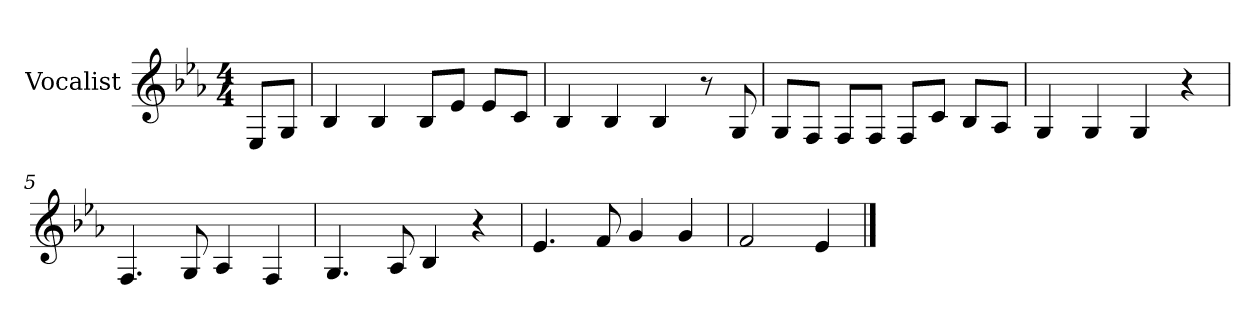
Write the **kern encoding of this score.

**kern
*part1
*staff1
*I"Vocalist
*k[b-e-a-]
*E-:
*M4/4
=
8E-L
8GJ
=1
4B-
4B-
8B-L
8e-J
8e-L
8cJ
=2
4B-
4B-
4B-
8r
8G
=3
8GL
8FJ
8FL
8FJ
8FL
8cJ
8B-L
8A-J
=4
4G
4G
4G
4r
=5
4.F
8G
4A-
4F
=6
4.G
8A-
4B-
4r
=7
4.e-
8f
4g
4g
=8
2f
4e-
==
*-
